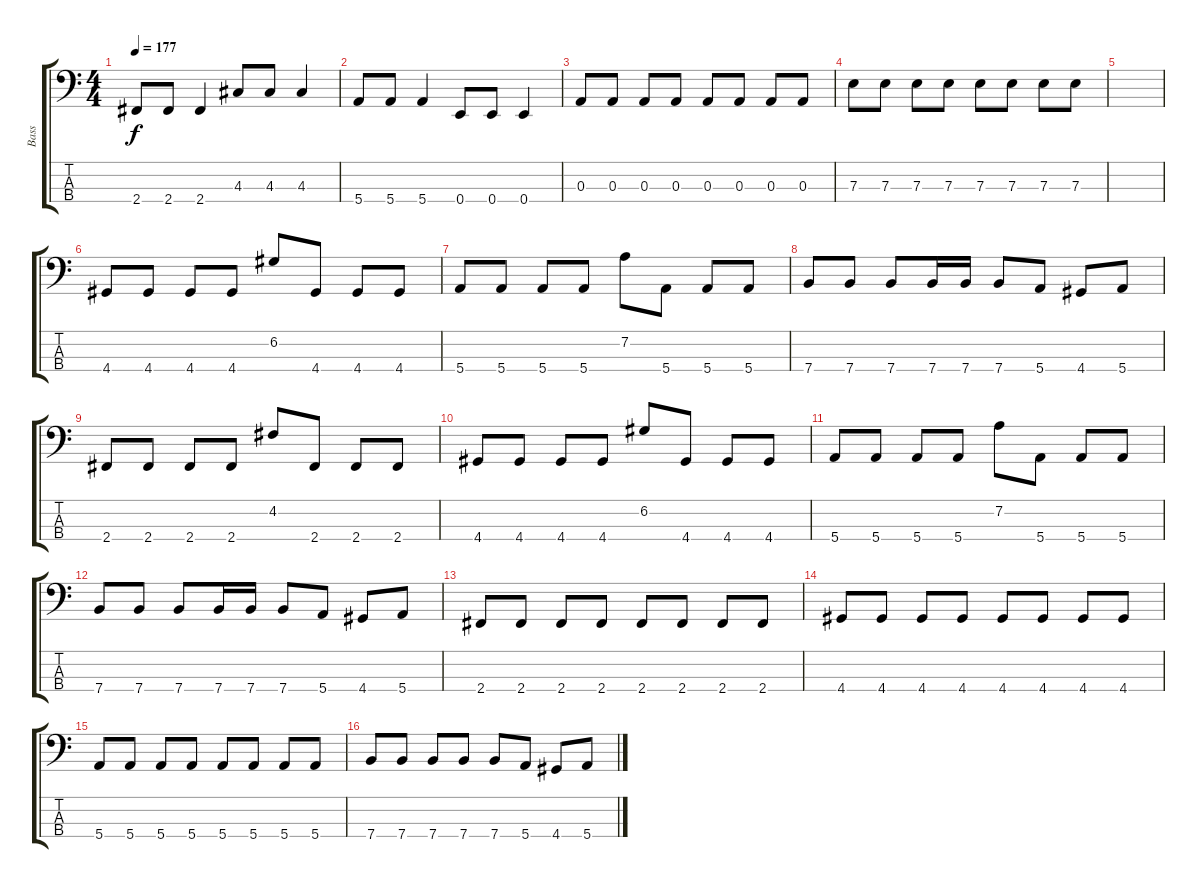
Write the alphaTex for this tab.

\track ("Bass" "Bass") {instrument electricbasspick}
\staff {score tabs}
\tuning (G2 D2 A1 E1) {hide}
\ts (4 4)
\tempo 177
\clef f4
\ks c
2.4.8{dy f} 2.4.8 2.4.4 4.3.8 4.3.8 4.3.4 |
5.4.8 5.4.8 5.4.4 0.4.8 0.4.8 0.4.4 |
0.3.8 0.3.8 0.3.8 0.3.8 0.3.8 0.3.8 0.3.8 0.3.8 |
7.3.8 7.3.8 7.3.8 7.3.8 7.3.8 7.3.8 7.3.8 7.3.8 |
|
4.4.8 4.4.8 4.4.8 4.4.8 6.2.8 4.4.8 4.4.8 4.4.8 |
5.4.8 5.4.8 5.4.8 5.4.8 7.2.8 5.4.8 5.4.8 5.4.8 |
7.4.8 7.4.8 7.4.8 7.4.16 7.4.16 7.4.8 5.4.8 4.4.8 5.4.8 |
2.4.8 2.4.8 2.4.8 2.4.8 4.2.8 2.4.8 2.4.8 2.4.8 |
4.4.8 4.4.8 4.4.8 4.4.8 6.2.8 4.4.8 4.4.8 4.4.8 |
5.4.8 5.4.8 5.4.8 5.4.8 7.2.8 5.4.8 5.4.8 5.4.8 |
7.4.8 7.4.8 7.4.8 7.4.16 7.4.16 7.4.8 5.4.8 4.4.8 5.4.8 |
2.4.8 2.4.8 2.4.8 2.4.8 2.4.8 2.4.8 2.4.8 2.4.8 |
4.4.8 4.4.8 4.4.8 4.4.8 4.4.8 4.4.8 4.4.8 4.4.8 |
5.4.8 5.4.8 5.4.8 5.4.8 5.4.8 5.4.8 5.4.8 5.4.8 |
7.4.8 7.4.8 7.4.8 7.4.8 7.4.8 5.4.8 4.4.8 5.4.8
